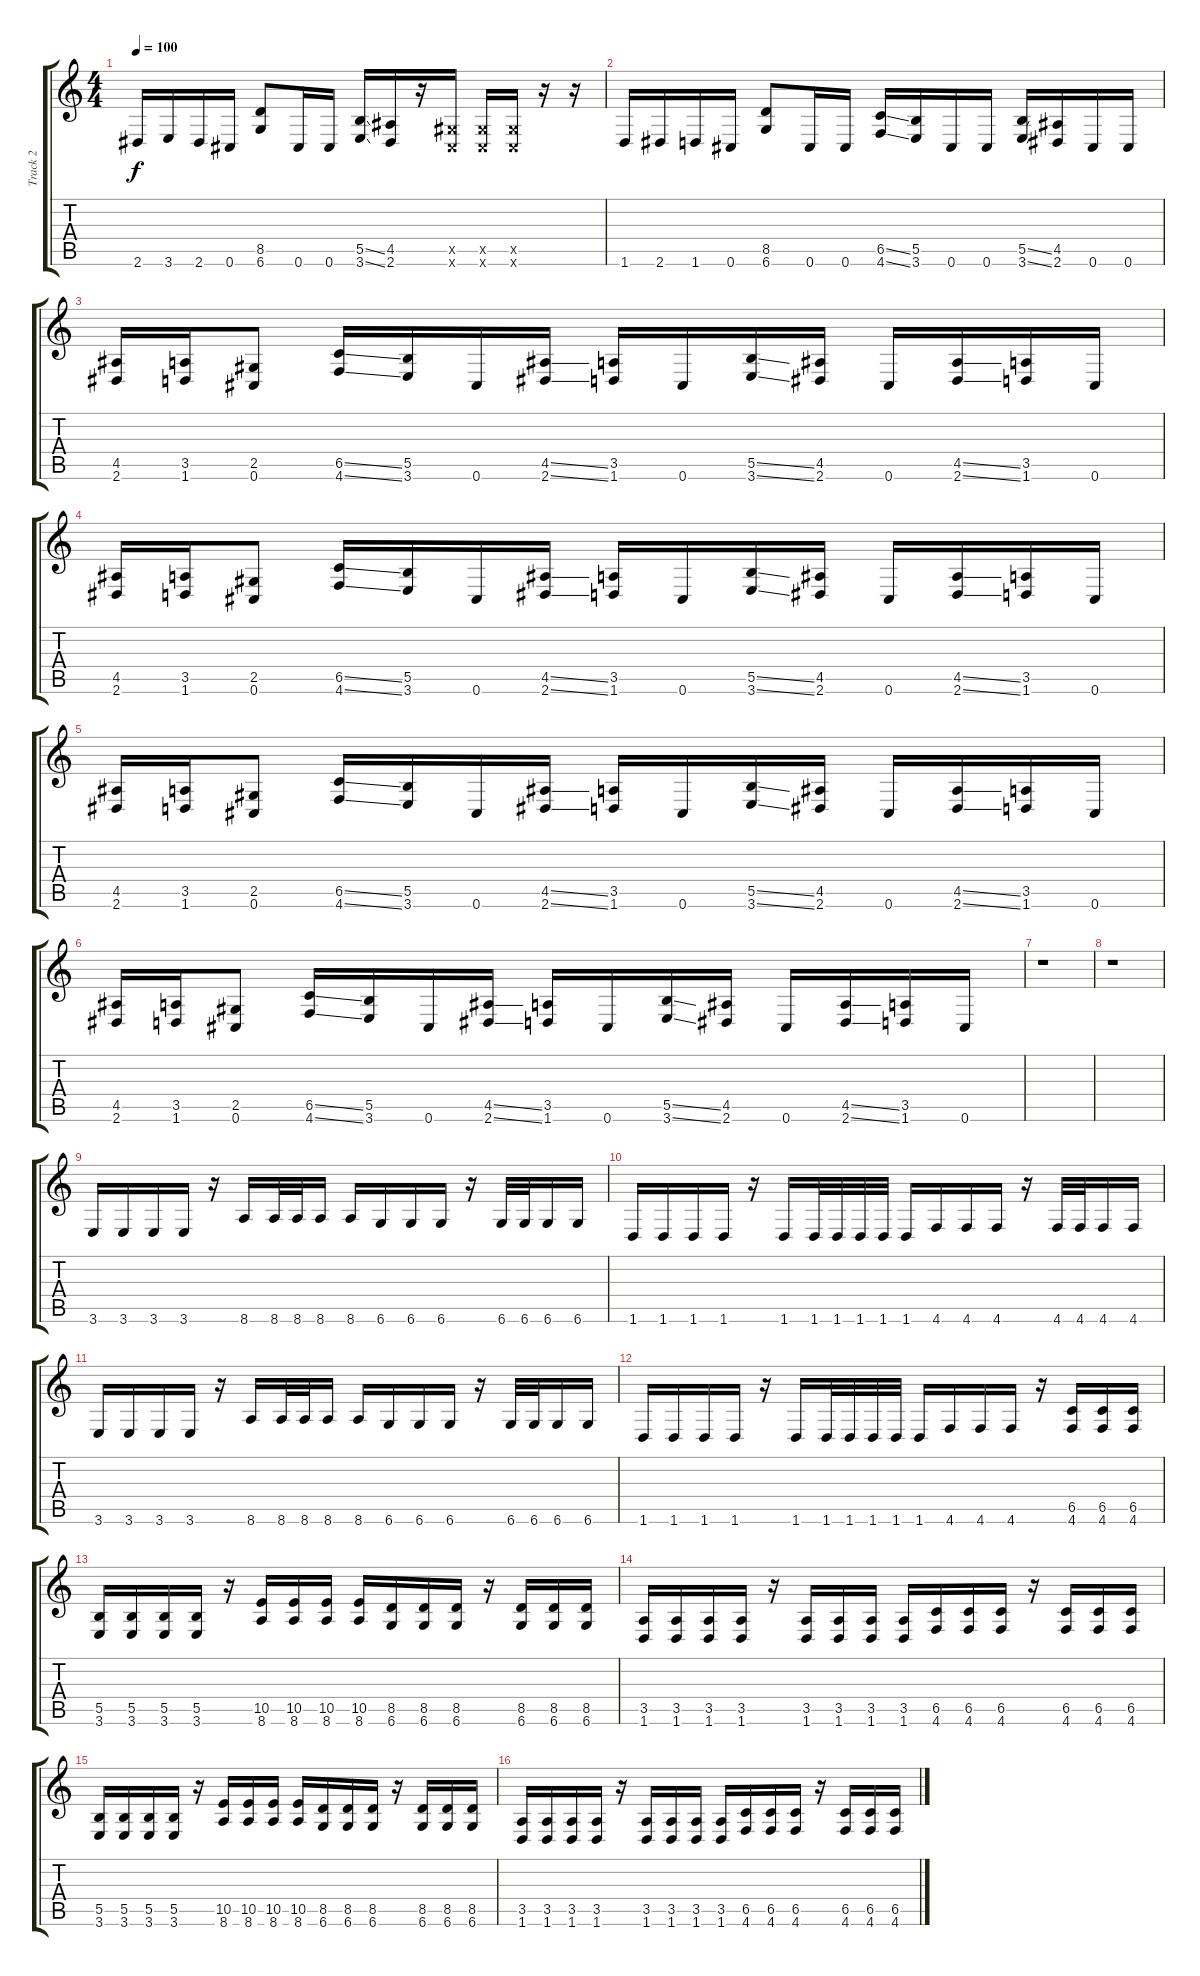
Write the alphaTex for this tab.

\track ("Track 2" "Track 2") {instrument distortionguitar}
\staff {score tabs}
\tuning (Db4 Ab3 E3 B2 Gb2 Db2) {hide}
\ts (4 4)
\tempo 100
\clef g2
\ks c
2.6.16{dy f} 3.6.16 2.6.16 0.6.16 (8.5 6.6).8 0.6.16 0.6.16 (5.5{ss} 3.6{ss}).16 (4.5 2.6).16 r.16 (2.5{x} 0.6{x}).16 (2.5{x} 0.6{x}).16 (2.5{x} 0.6{x}).16 r.16 r.16 |
1.6.16 2.6.16 1.6.16 0.6.16 (8.5 6.6).8 0.6.16 0.6.16 (6.5{ss} 4.6{ss}).16 (5.5 3.6).16 0.6.16 0.6.16 (5.5{ss} 3.6{ss}).16 (4.5 2.6).16 0.6.16 0.6.16 |
(4.5 2.6).16 (3.5 1.6).16 (2.5 0.6).8 (6.5{ss} 4.6{ss}).16 (5.5 3.6).16 0.6.16 (4.5{ss} 2.6{ss}).16 (3.5 1.6).16 0.6.16 (5.5{ss} 3.6{ss}).16 (4.5 2.6).16 0.6.16 (4.5{ss} 2.6{ss}).16 (3.5 1.6).16 0.6.16 |
(4.5 2.6).16 (3.5 1.6).16 (2.5 0.6).8 (6.5{ss} 4.6{ss}).16 (5.5 3.6).16 0.6.16 (4.5{ss} 2.6{ss}).16 (3.5 1.6).16 0.6.16 (5.5{ss} 3.6{ss}).16 (4.5 2.6).16 0.6.16 (4.5{ss} 2.6{ss}).16 (3.5 1.6).16 0.6.16 |
(4.5 2.6).16 (3.5 1.6).16 (2.5 0.6).8 (6.5{ss} 4.6{ss}).16 (5.5 3.6).16 0.6.16 (4.5{ss} 2.6{ss}).16 (3.5 1.6).16 0.6.16 (5.5{ss} 3.6{ss}).16 (4.5 2.6).16 0.6.16 (4.5{ss} 2.6{ss}).16 (3.5 1.6).16 0.6.16 |
(4.5 2.6).16 (3.5 1.6).16 (2.5 0.6).8 (6.5{ss} 4.6{ss}).16 (5.5 3.6).16 0.6.16 (4.5{ss} 2.6{ss}).16 (3.5 1.6).16 0.6.16 (5.5{ss} 3.6{ss}).16 (4.5 2.6).16 0.6.16 (4.5{ss} 2.6{ss}).16 (3.5 1.6).16 0.6.16 |
r.1 |
r.1 |
3.6.16 3.6.16 3.6.16 3.6.16 r.16 8.6.16 8.6.32 8.6.32 8.6.16 8.6.16 6.6.16 6.6.16 6.6.16 r.16 6.6.32 6.6.32 6.6.16 6.6.16 |
1.6.16 1.6.16 1.6.16 1.6.16 r.16 1.6.16 1.6.32 1.6.32 1.6.32 1.6.32 1.6.16 4.6.16 4.6.16 4.6.16 r.16 4.6.32 4.6.32 4.6.16 4.6.16 |
3.6.16 3.6.16 3.6.16 3.6.16 r.16 8.6.16 8.6.32 8.6.32 8.6.16 8.6.16 6.6.16 6.6.16 6.6.16 r.16 6.6.32 6.6.32 6.6.16 6.6.16 |
1.6.16 1.6.16 1.6.16 1.6.16 r.16 1.6.16 1.6.32 1.6.32 1.6.32 1.6.32 1.6.16 4.6.16 4.6.16 4.6.16 r.16 (6.5 4.6).16 (6.5 4.6).16 (6.5 4.6).16 |
(5.5 3.6).16 (5.5 3.6).16 (5.5 3.6).16 (5.5 3.6).16 r.16 (10.5 8.6).16 (10.5 8.6).16 (10.5 8.6).16 (10.5 8.6).16 (8.5 6.6).16 (8.5 6.6).16 (8.5 6.6).16 r.16 (8.5 6.6).16 (8.5 6.6).16 (8.5 6.6).16 |
(3.5 1.6).16 (3.5 1.6).16 (3.5 1.6).16 (3.5 1.6).16 r.16 (3.5 1.6).16 (3.5 1.6).16 (3.5 1.6).16 (3.5 1.6).16 (6.5 4.6).16 (6.5 4.6).16 (6.5 4.6).16 r.16 (6.5 4.6).16 (6.5 4.6).16 (6.5 4.6).16 |
(5.5 3.6).16 (5.5 3.6).16 (5.5 3.6).16 (5.5 3.6).16 r.16 (10.5 8.6).16 (10.5 8.6).16 (10.5 8.6).16 (10.5 8.6).16 (8.5 6.6).16 (8.5 6.6).16 (8.5 6.6).16 r.16 (8.5 6.6).16 (8.5 6.6).16 (8.5 6.6).16 |
(3.5 1.6).16 (3.5 1.6).16 (3.5 1.6).16 (3.5 1.6).16 r.16 (3.5 1.6).16 (3.5 1.6).16 (3.5 1.6).16 (3.5 1.6).16 (6.5 4.6).16 (6.5 4.6).16 (6.5 4.6).16 r.16 (6.5 4.6).16 (6.5 4.6).16 (6.5 4.6).16
